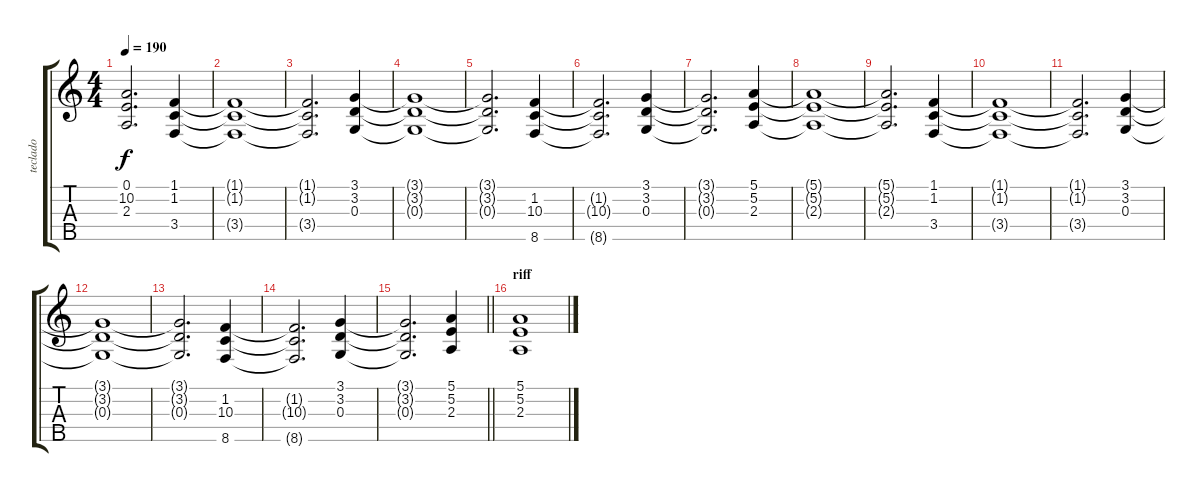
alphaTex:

\track ("teclado" "teclado") {instrument stringensemble1}
\staff {score tabs}
\tuning (E4 B3 G3 D3 A2) {hide}
\ts (4 4)
\tempo 190
\clef g2
\ks c
(0.1{t} 10.2{t} 2.3{t}).2{d dy f} (1.1 1.2 3.4).4 |
(1.1{t} 1.2{t} 3.4{t}).1 |
(1.1{t} 1.2{t} 3.4{t}).2{d} (3.1 3.2 0.3).4 |
(3.1{t} 3.2{t} 0.3{t}).1 |
(3.1{t} 3.2{t} 0.3{t}).2{d} (1.2 10.3 8.5).4 |
(1.2{t} 10.3{t} 8.5{t}).2{d} (3.1 3.2 0.3).4 |
(3.1{t} 3.2{t} 0.3{t}).2{d} (5.1 5.2 2.3).4 |
(5.1{t} 5.2{t} 2.3{t}).1 |
(5.1{t} 5.2{t} 2.3{t}).2{d} (1.1 1.2 3.4).4 |
(1.1{t} 1.2{t} 3.4{t}).1 |
(1.1{t} 1.2{t} 3.4{t}).2{d} (3.1 3.2 0.3).4 |
(3.1{t} 3.2{t} 0.3{t}).1 |
(3.1{t} 3.2{t} 0.3{t}).2{d} (1.2 10.3 8.5).4 |
(1.2{t} 10.3{t} 8.5{t}).2{d} (3.1 3.2 0.3).4 |
\barLineRight lightlight
(3.1{t} 3.2{t} 0.3{t}).2{d} (5.1 5.2 2.3).4 |
\section ("" "riff")
(5.1 5.2 2.3).1
